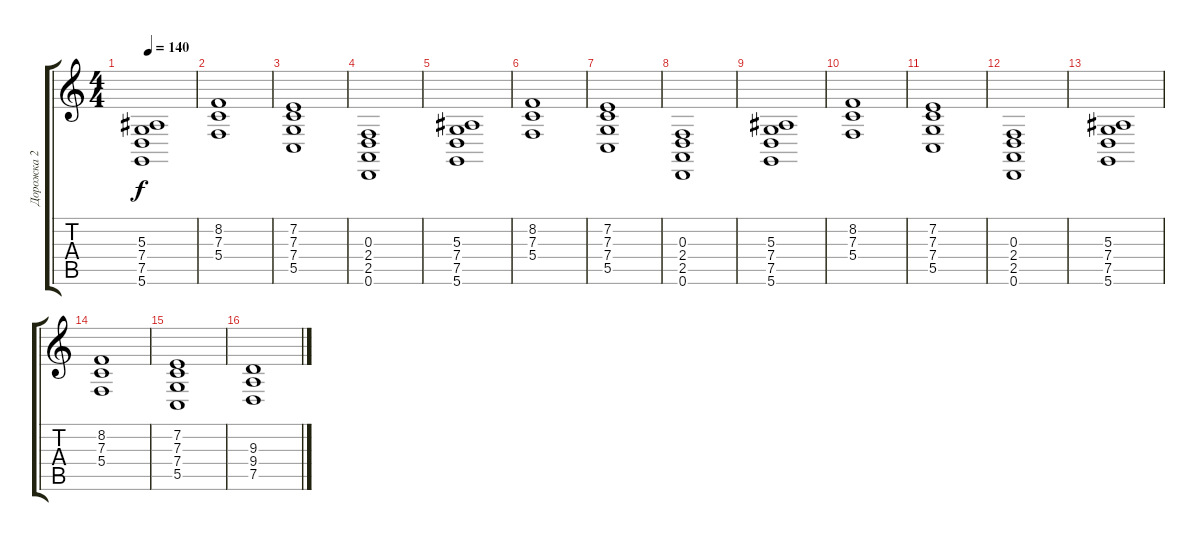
\track ("Дорожка 2" "Дорожка 2") {instrument brightacousticpiano}
\staff {score tabs}
\tuning (D4 A3 F3 C3 G2 D2) {hide}
\ts (4 4)
\tempo 140
\clef g2
\ks c
(5.3 7.4 7.5 5.6).1{dy f} |
(8.2 7.3 5.4).1 |
(7.2 7.3 7.4 5.5).1 |
(0.3 2.4 2.5 0.6).1 |
(5.3 7.4 7.5 5.6).1 |
(8.2 7.3 5.4).1 |
(7.2 7.3 7.4 5.5).1 |
(0.3 2.4 2.5 0.6).1{instrument distortionguitar} |
(5.3 7.4 7.5 5.6).1 |
(8.2 7.3 5.4).1 |
(7.2 7.3 7.4 5.5).1 |
(0.3 2.4 2.5 0.6).1 |
(5.3 7.4 7.5 5.6).1 |
(8.2 7.3 5.4).1 |
(7.2 7.3 7.4 5.5).1 |
(9.3 9.4 7.5).1
